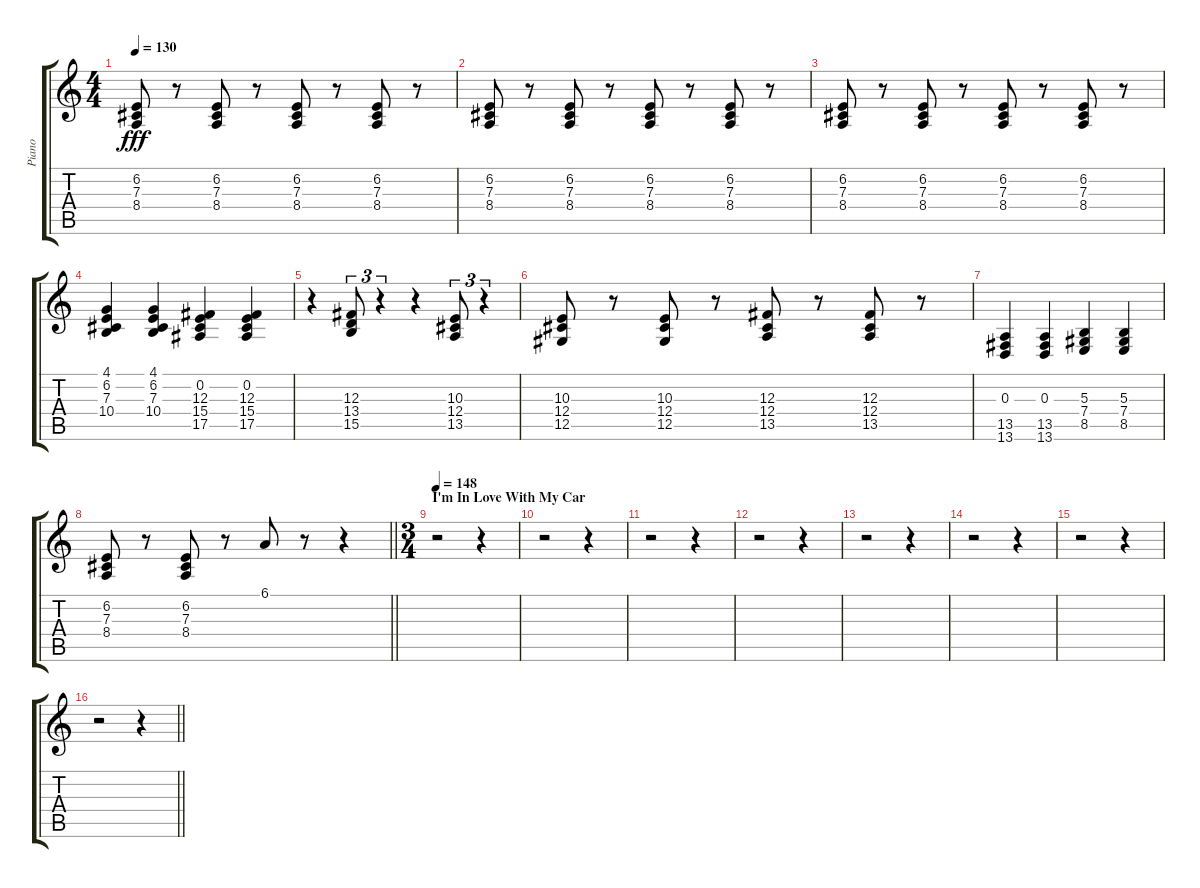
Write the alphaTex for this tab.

\track ("Piano" "Piano") {instrument acousticgrandpiano}
\staff {score tabs}
\tuning (Eb4 Bb3 Gb3 Db3 Ab2 Db2) {hide}
\ts (4 4)
\tempo 130
\clef g2
\ks c
(6.2 7.3 8.4).8{dy fff} r.8 (6.2 7.3 8.4).8 r.8 (6.2 7.3 8.4).8 r.8 (6.2 7.3 8.4).8 r.8 |
(6.2 7.3 8.4).8 r.8 (6.2 7.3 8.4).8 r.8 (6.2 7.3 8.4).8 r.8 (6.2 7.3 8.4).8 r.8 |
(6.2 7.3 8.4).8 r.8 (6.2 7.3 8.4).8 r.8 (6.2 7.3 8.4).8 r.8 (6.2 7.3 8.4).8 r.8 |
(4.1 6.2 7.3 10.4).4 (4.1 6.2 7.3 10.4).4 (0.2 12.3 15.4 17.5).4 (0.2 12.3 15.4 17.5).4 |
r.4 (12.3 13.4 15.5).8{tu (3 2)} r.4{tu (3 2)} r.4 (10.3 12.4 13.5).8{tu (3 2)} r.4{tu (3 2)} |
(10.3 12.4 12.5).8 r.8 (10.3 12.4 12.5).8 r.8 (12.3 12.4 13.5).8 r.8 (12.3 12.4 13.5).8 r.8 |
(0.3 13.5 13.6).4 (0.3 13.5 13.6).4 (5.3 7.4 8.5).4 (5.3 7.4 8.5).4 |
\barLineRight lightlight
(6.2 7.3 8.4).8 r.8 (6.2 7.3 8.4).8 r.8 6.1.8 r.8 r.4 |
\ts (3 4)
\section ("" "I'm In Love With My Car")
\tempo 148
r.2 r.4 |
r.2 r.4 |
r.2 r.4 |
r.2 r.4 |
r.2 r.4 |
r.2 r.4 |
r.2 r.4 |
\barLineRight lightlight
r.2 r.4
